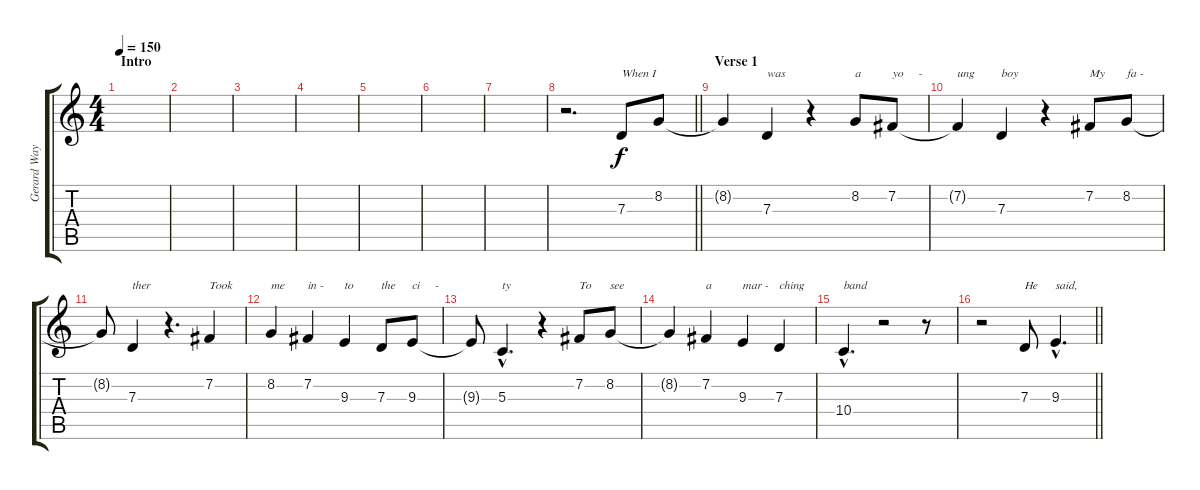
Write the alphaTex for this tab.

\track ("Gerard Way (vocals)" "Gerard Way") {instrument oboe}
\staff {score tabs}
\tuning (E4 B3 G3 D3 A2 E2) {hide}
\ts (4 4)
\section ("" "Intro")
\tempo 150
\clef g2
\ks c
|
|
|
|
|
|
|
\barLineRight lightlight
r.2{d} 7.3.8{txt "When I"} 8.2.8 |
\section ("" "Verse 1")
8.2{t}.4 7.3.4{txt "was"} r.4 8.2.8{txt "a"} 7.2.8{txt "yo     -"} |
7.2{t}.4{txt "ung"} 7.3.4{txt "boy"} r.4 7.2.8{txt "My"} 8.2.8{txt "fa -"} |
8.2{t}.8 7.3.4{txt "ther"} r.4{d} 7.2.4{txt "Took"} |
8.2.4{txt "me"} 7.2.4{txt "in - "} 9.3.4{txt "to"} 7.3.8{txt "the"} 9.3.8{txt "ci     - "} |
9.3{t}.8 5.3{hac}.4{d txt "ty"} r.4 7.2.8{txt "To"} 8.2.8{txt "see"} |
8.2{t}.4 7.2.4{txt "a"} 9.3.4{txt "mar -"} 7.3.4{txt "ching"} |
10.4{hac}.4{d txt "band"} r.2 r.8 |
\barLineRight lightlight
r.2 7.3.8{txt "He"} 9.3{hac}.4{d txt "said,"}
